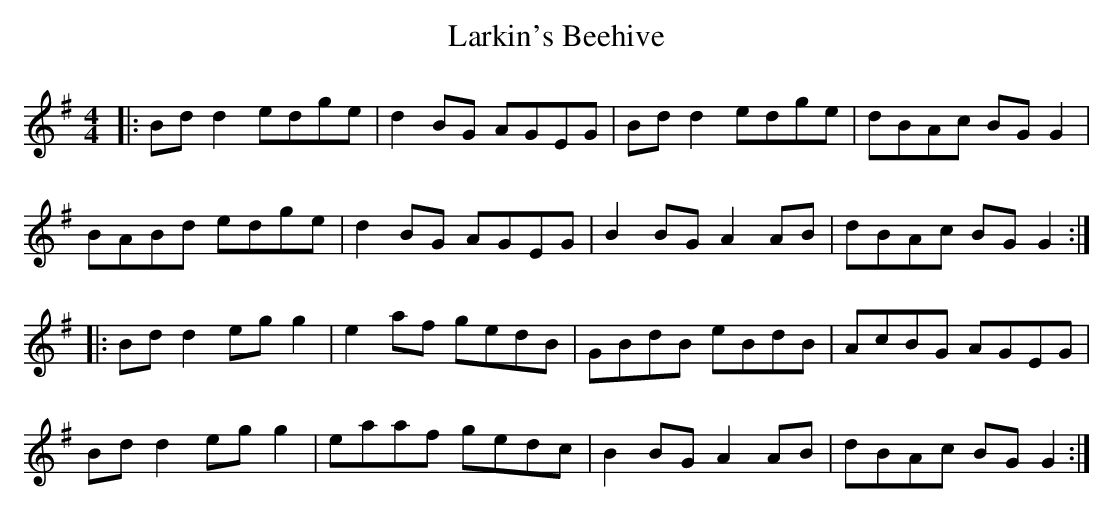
X:1
T: Larkin's Beehive
M: 4/4
L: 1/8
K: Gmaj
|:Bdd2 edge|d2BG AGEG|Bdd2 edge|dBAc BGG2|
BABd edge|d2BG AGEG|B2BG A2AB|dBAc BGG2:|
|:Bdd2 egg2|e2af gedB|GBdB eBdB|AcBG AGEG|
Bdd2 egg2|eaaf gedc|B2BG A2AB|dBAc BGG2:|
